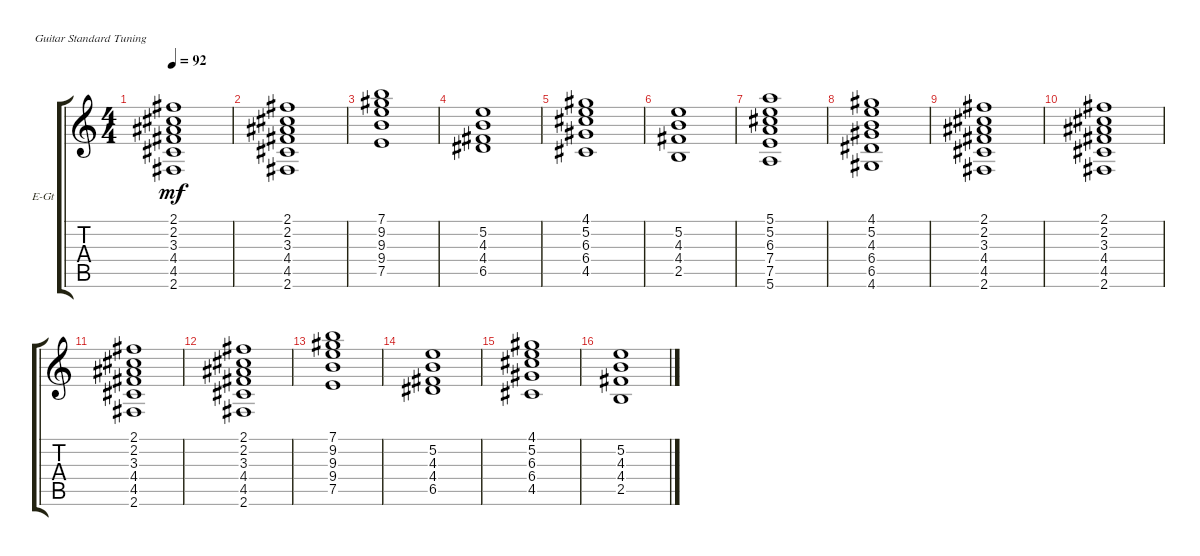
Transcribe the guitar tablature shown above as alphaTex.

\defaultSystemsLayout 4
\bracketExtendMode groupsimilarinstruments
\firstSystemTrackNameOrientation horizontal
\otherSystemsTrackNameOrientation horizontal
\track ("Acoustic" "E-Gt") {instrument electricguitarclean}
\staff {score tabs}
\tuning (E4 B3 G3 D3 A2 E2)
\ts (4 4)
\tempo 92
\clef g2
\ks c
(2.6 4.5 4.4 3.3 2.2 2.1).1{dy mf} |
(2.6 4.5 4.4 3.3 2.1 2.2).1 |
(7.5 9.4 9.3 9.2 7.1).1 |
(6.5 4.4 4.3 5.2).1 |
(4.5 6.4 6.3 5.2 4.1).1 |
(2.5 4.4 4.3 5.2).1 |
(5.6 7.5 7.4 6.3 5.2 5.1).1 |
(4.6 6.5 6.4 4.3 5.2 4.1).1 |
(2.6 4.5 4.4 3.3 2.2 2.1).1 |
(2.6 4.5 4.4 3.3 2.1 2.2).1 |
(2.6 4.5 4.4 3.3 2.2 2.1).1 |
(2.6 4.5 4.4 3.3 2.1 2.2).1 |
(7.5 9.4 9.3 9.2 7.1).1 |
(6.5 4.4 4.3 5.2).1 |
(4.5 6.4 6.3 5.2 4.1).1 |
(2.5 4.4 4.3 5.2).1
